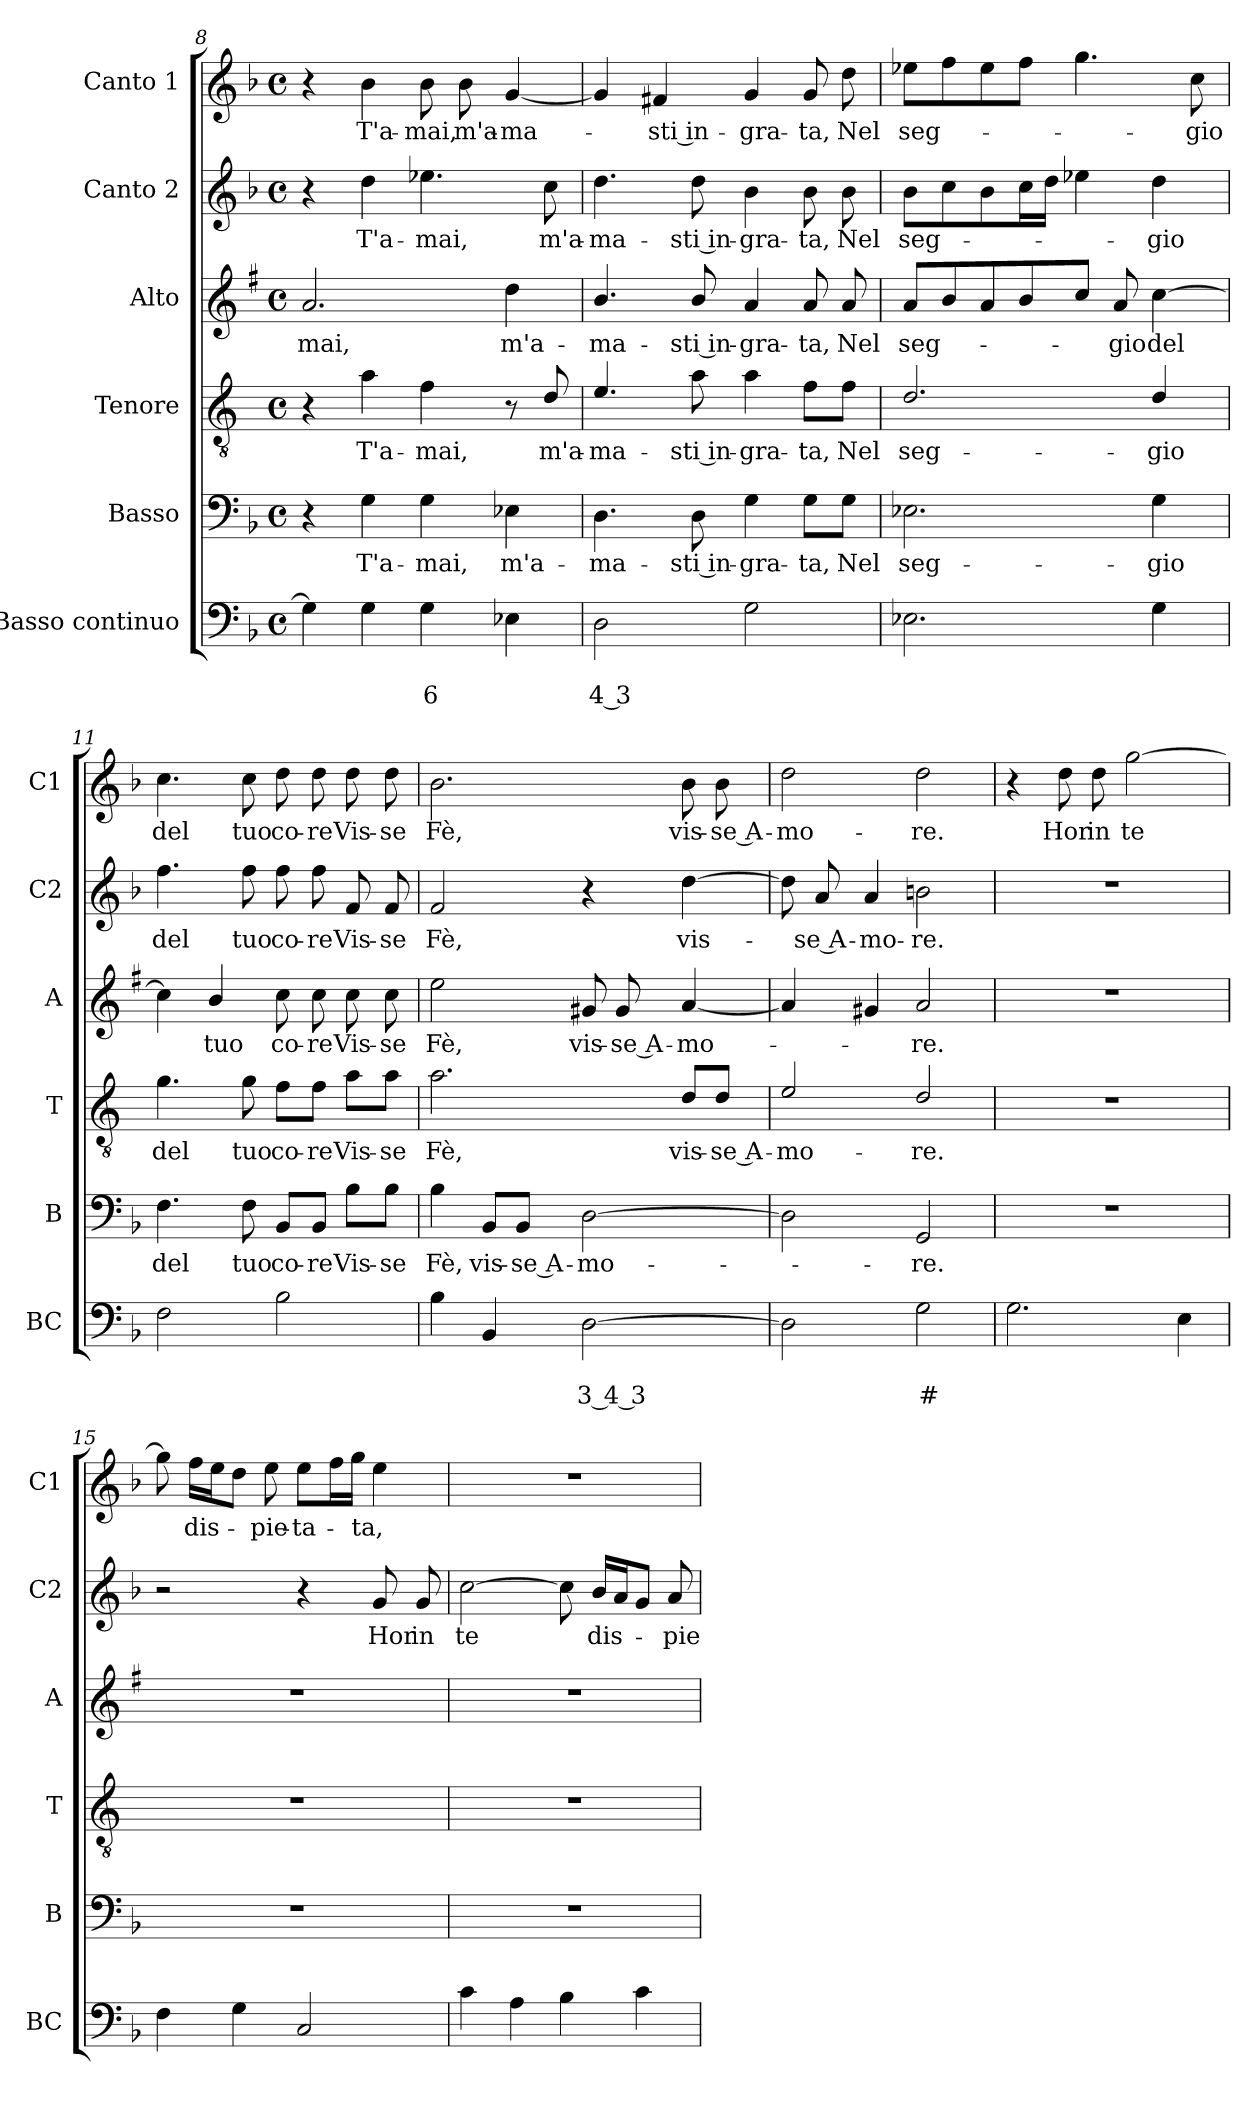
**kern	**text	**text	**kern	**text	**kern	**text	**kern	**text	**kern	**text	**kern	**text
*part6	*part6	*part6	*part5	*part5	*part4	*part4	*part3	*part3	*part2	*part2	*part1	*part1
*staff6	*staff6	*staff6	*staff5	*staff5	*staff4	*staff4	*staff3	*staff3	*staff2	*staff2	*staff1	*staff1
*I"Basso continuo	*	*	*I"Basso	*	*I"Tenore	*	*I"Alto	*	*I"Canto 2	*	*I"Canto 1	*
*I'BC	*	*	*I'B	*	*I'T	*	*I'A	*	*I'C2	*	*I'C1	*
*clefF4	*	*	*clefF4	*	*clefGv2	*	*clefG2	*	*clefG2	*	*clefG2	*
*	*	*	*	*	*ITrd4c7	*	*ITrd1c2	*	*	*	*	*
*k[b-]	*	*	*k[b-]	*	*k[b-]	*	*k[b-]	*	*k[b-]	*	*k[b-]	*
*F:	*	*	*F:	*	*F:	*	*F:	*	*F:	*	*F:	*
*M4/4	*	*	*M4/4	*	*M4/4	*	*M4/4	*	*M4/4	*	*M4/4	*
*met(c)	*	*	*met(c)	*	*met(c)	*	*met(c)	*	*met(c)	*	*met(c)	*
=8	=8	=8	=8	=8	=8	=8	=8	=8	=8	=8	=8	=8
!	!	!	!	!	!	!	!	!LO:LY:b	!	!	!	!
4G\]	.	.	4r	.	4r	.	2.g/	-mai,	4r	.	4r	.
!	!	!	!	!LO:LY:b	!	!LO:LY:b	!	!	!	!LO:LY:b	!	!LO:LY:b
4G\	.	.	4G\	T'a-	4d\	T'a-	.	.	4dd\	T'a-	4b-\	T'a-
!	!	!LO:LY:b	!	!LO:LY:b	!	!LO:LY:b	!	!	!	!LO:LY:b	!	!LO:LY:b
4G\	.	6	4G\	-mai,	4B-\	-mai,	.	.	4.ee-X\	-mai,	8b-\	-mai,
!	!	!	!	!	!	!	!	!	!	!	!	!LO:LY:b
.	.	.	.	.	.	.	.	.	.	.	8b-\	m'a-
!	!	!	!	!LO:LY:b	!	!	!	!LO:LY:b	!	!	!	!LO:LY:b
4E-X\	.	.	4E-X\	m'a-	8r	.	4cc\	m'a-	.	.	[4g/	-ma-
!	!	!	!	!	!	!LO:LY:b	!	!	!	!LO:LY:b	!	!
.	.	.	.	.	8G/	m'a-	.	.	8cc\	m'a-	.	.
=9	=9	=9	=9	=9	=9	=9	=9	=9	=9	=9	=9	=9
!	!	!LO:LY:b	!	!LO:LY:b	!	!LO:LY:b	!	!LO:LY:b	!	!LO:LY:b	!	!
2D\	.	4 3	4.D\	-ma-	4.A/	-ma-	4.a/	-ma-	4.dd\	-ma-	4g/]	.
!	!	!	!	!	!	!	!	!	!	!	!	!LO:LY:b
.	.	.	.	.	.	.	.	.	.	.	4f#X/	-sti in-
!	!	!	!	!LO:LY:b	!	!LO:LY:b	!	!LO:LY:b	!	!LO:LY:b	!	!
.	.	.	8D\	-sti in-	8d\	-sti in-	8a/	-sti in-	8dd\	-sti in-	.	.
!	!	!	!	!LO:LY:b	!	!LO:LY:b	!	!LO:LY:b	!	!LO:LY:b	!	!LO:LY:b
2G\	.	.	4G\	-gra-	4d\	-gra-	4g/	-gra-	4b-\	-gra-	4g/	-gra-
!	!	!	!	!LO:LY:b	!	!LO:LY:b	!	!LO:LY:b	!	!LO:LY:b	!	!LO:LY:b
.	.	.	8G\L	-ta,	8B-\L	-ta,	8g/	-ta,	8b-\	-ta,	8g/	-ta,
!	!	!	!	!LO:LY:b	!	!LO:LY:b	!	!LO:LY:b	!	!LO:LY:b	!	!LO:LY:b
.	.	.	8G\J	Nel	8B-\J	Nel	8g/	Nel	8b-\	Nel	8dd\	Nel
=10	=10	=10	=10	=10	=10	=10	=10	=10	=10	=10	=10	=10
!	!	!	!	!LO:LY:b	!	!LO:LY:b	!	!LO:LY:b	!	!LO:LY:b	!	!LO:LY:b
2.E-X\	.	.	2.E-X\	seg-	2.G/	seg-	8g/L	seg-	8b-\L	seg-	8ee-X\L	seg-
.	.	.	.	.	.	.	8a/	.	8cc\	.	8ff\	.
.	.	.	.	.	.	.	8g/	.	8b-\	.	8ee-\	.
.	.	.	.	.	.	.	8a/	.	16cc\L	.	8ff\J	.
.	.	.	.	.	.	.	.	.	16dd\JJ	.	.	.
.	.	.	.	.	.	.	8b-/J	.	4ee-X\	.	4.gg\	.
!	!	!	!	!	!	!	!	!LO:LY:b	!	!	!	!
.	.	.	.	.	.	.	8g/	-gio	.	.	.	.
!	!	!	!	!LO:LY:b	!	!LO:LY:b	!	!LO:LY:b	!	!LO:LY:b	!	!
4G\	.	.	4G\	-gio	4G/	-gio	[4b-\	del	4dd\	-gio	.	.
!	!	!	!	!	!	!	!	!	!	!	!	!LO:LY:b
.	.	.	.	.	.	.	.	.	.	.	8cc\	-gio
!!LO:PB:g=z
=11	=11	=11	=11	=11	=11	=11	=11	=11	=11	=11	=11	=11
!	!	!	!	!LO:LY:b	!	!LO:LY:b	!	!	!	!LO:LY:b	!	!LO:LY:b
2F\	.	.	4.F\	del	4.c\	del	4b-\]	.	4.ff\	del	4.cc\	del
!	!	!	!	!	!	!	!	!LO:LY:b	!	!	!	!
.	.	.	.	.	.	.	4a/	tuo	.	.	.	.
!	!	!	!	!LO:LY:b	!	!LO:LY:b	!	!	!	!LO:LY:b	!	!LO:LY:b
.	.	.	8F\	tuo	8c\	tuo	.	.	8ff\	tuo	8cc\	tuo
!	!	!	!	!LO:LY:b	!	!LO:LY:b	!	!LO:LY:b	!	!LO:LY:b	!	!LO:LY:b
2B-\	.	.	8BB-/L	co-	8B-\L	co-	8b-\	co-	8ff\	co-	8dd\	co-
!	!	!	!	!LO:LY:b	!	!LO:LY:b	!	!LO:LY:b	!	!LO:LY:b	!	!LO:LY:b
.	.	.	8BB-/J	-re	8B-\J	-re	8b-\	-re	8ff\	-re	8dd\	-re
!	!	!	!	!LO:LY:b	!	!LO:LY:b	!	!LO:LY:b	!	!LO:LY:b	!	!LO:LY:b
.	.	.	8B-\L	Vis-	8d\L	Vis-	8b-\	Vis-	8f/	Vis-	8dd\	Vis-
!	!	!	!	!LO:LY:b	!	!LO:LY:b	!	!LO:LY:b	!	!LO:LY:b	!	!LO:LY:b
.	.	.	8B-\J	-se	8d\J	-se	8b-\	-se	8f/	-se	8dd\	-se
=12	=12	=12	=12	=12	=12	=12	=12	=12	=12	=12	=12	=12
!	!	!	!	!LO:LY:b	!	!LO:LY:b	!	!LO:LY:b	!	!LO:LY:b	!	!LO:LY:b
4B-\	.	.	4B-\	Fè,	2.d\	Fè,	2dd\	Fè,	2f/	Fè,	2.b-\	Fè,
!	!	!	!	!LO:LY:b	!	!	!	!	!	!	!	!
4BB-/	.	.	8BB-/L	vis-	.	.	.	.	.	.	.	.
!	!	!	!	!LO:LY:b	!	!	!	!	!	!	!	!
.	.	.	8BB-/J	-se A-	.	.	.	.	.	.	.	.
!	!	!LO:LY:b	!	!LO:LY:b	!	!	!	!LO:LY:b	!	!	!	!
[2D\	.	3 4 3	[2D\	-mo-	.	.	8f#X/	vis-	4r	.	.	.
!	!	!	!	!	!	!	!	!LO:LY:b	!	!	!	!
.	.	.	.	.	.	.	8f#/	-se A-	.	.	.	.
!	!	!	!	!	!	!LO:LY:b	!	!LO:LY:b	!	!LO:LY:b	!	!LO:LY:b
.	.	.	.	.	8G/L	vis-	[4g/	-mo-	[4dd\	vis-	8b-\	vis-
!	!	!	!	!	!	!LO:LY:b	!	!	!	!	!	!LO:LY:b
.	.	.	.	.	8G/J	-se A-	.	.	.	.	8b-\	-se A-
=13	=13	=13	=13	=13	=13	=13	=13	=13	=13	=13	=13	=13
!	!	!	!	!	!	!LO:LY:b	!	!	!	!	!	!LO:LY:b
2D\]	.	.	2D\]	.	2A/	-mo-	4g/]	.	8dd\]	.	2dd\	-mo-
!	!	!	!	!	!	!	!	!	!	!LO:LY:b	!	!
.	.	.	.	.	.	.	.	.	8a/	-se A-	.	.
!	!	!	!	!	!	!	!	!	!	!LO:LY:b	!	!
.	.	.	.	.	.	.	4f#X/	.	4a/	-mo-	.	.
!	!	!LO:LY:b	!	!LO:LY:b	!	!LO:LY:b	!	!LO:LY:b	!	!LO:LY:b	!	!LO:LY:b
2G\	.	#	2GG/	-re.	2G/	-re.	2g/	-re.	2bn\	-re.	2dd\	-re.
=14	=14	=14	=14	=14	=14	=14	=14	=14	=14	=14	=14	=14
2.G\	.	.	1r	.	1r	.	1r	.	1r	.	4r	.
!	!	!	!	!	!	!	!	!	!	!	!	!LO:LY:b
.	.	.	.	.	.	.	.	.	.	.	8dd\	Hor
!	!	!	!	!	!	!	!	!	!	!	!	!LO:LY:b
.	.	.	.	.	.	.	.	.	.	.	8dd\	in
!	!	!	!	!	!	!	!	!	!	!	!	!LO:LY:b
.	.	.	.	.	.	.	.	.	.	.	[2gg\	te
4E\	.	.	.	.	.	.	.	.	.	.	.	.
=15	=15	=15	=15	=15	=15	=15	=15	=15	=15	=15	=15	=15
4F\	.	.	1r	.	1r	.	1r	.	2r	.	8gg\]	.
!	!	!	!	!	!	!	!	!	!	!	!	!LO:LY:b
.	.	.	.	.	.	.	.	.	.	.	16ff\LL	dis-
.	.	.	.	.	.	.	.	.	.	.	16ee\J	.
4G\	.	.	.	.	.	.	.	.	.	.	8dd\J	.
!	!	!	!	!	!	!	!	!	!	!	!	!LO:LY:b
.	.	.	.	.	.	.	.	.	.	.	8ee\	-pie-
!	!	!	!	!	!	!	!	!	!	!	!	!LO:LY:b
2C/	.	.	.	.	.	.	.	.	4r	.	8ee\L	-ta-
.	.	.	.	.	.	.	.	.	.	.	16ff\L	.
.	.	.	.	.	.	.	.	.	.	.	16gg\JJ	.
!	!	!	!	!	!	!	!	!	!	!LO:LY:b	!	!LO:LY:b
.	.	.	.	.	.	.	.	.	8g/	Hor	4ee\	-ta,
!	!	!	!	!	!	!	!	!	!	!LO:LY:b	!	!
.	.	.	.	.	.	.	.	.	8g/	in	.	.
!!LO:LB:g=z
=16	=16	=16	=16	=16	=16	=16	=16	=16	=16	=16	=16	=16
!	!	!	!	!	!	!	!	!	!	!LO:LY:b	!	!
4c\	.	.	1r	.	1r	.	1r	.	[2cc\	te	1r	.
4A\	.	.	.	.	.	.	.	.	.	.	.	.
4B-\	.	.	.	.	.	.	.	.	8cc\]	.	.	.
!	!	!	!	!	!	!	!	!	!	!LO:LY:b	!	!
.	.	.	.	.	.	.	.	.	16b-/LL	dis-	.	.
.	.	.	.	.	.	.	.	.	16a/J	.	.	.
4c\	.	.	.	.	.	.	.	.	8g/J	.	.	.
!	!	!	!	!	!	!	!	!	!	!LO:LY:b	!	!
.	.	.	.	.	.	.	.	.	8a/	-pie-	.	.
=	=	=	=	=	=	=	=	=	=	=	=	=
*-	*-	*-	*-	*-	*-	*-	*-	*-	*-	*-	*-	*-
